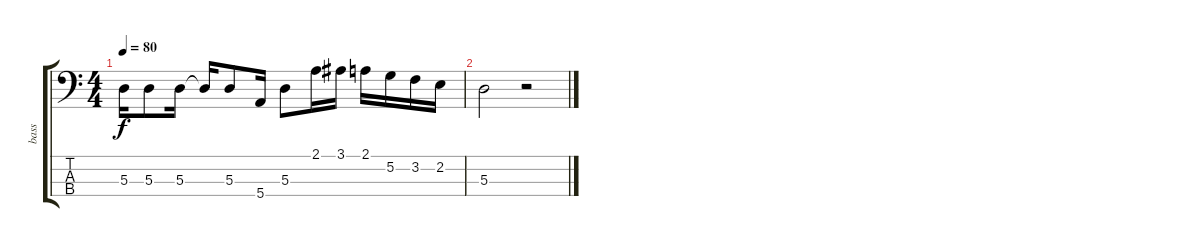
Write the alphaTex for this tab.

\track ("bass" "bass") {instrument acousticguitarnylon}
\staff {score tabs}
\tuning (G2 D2 A1 E1) {hide}
\ts (4 4)
\tempo 80
\clef f4
\ks c
5.3.16{dy f} 5.3.8 5.3.16 5.3{t}.16 5.3.8 5.4.16 5.3.8 2.1.16 3.1.16 2.1.16 5.2.16 3.2.16 2.2.16 |
5.3.2 r.2
